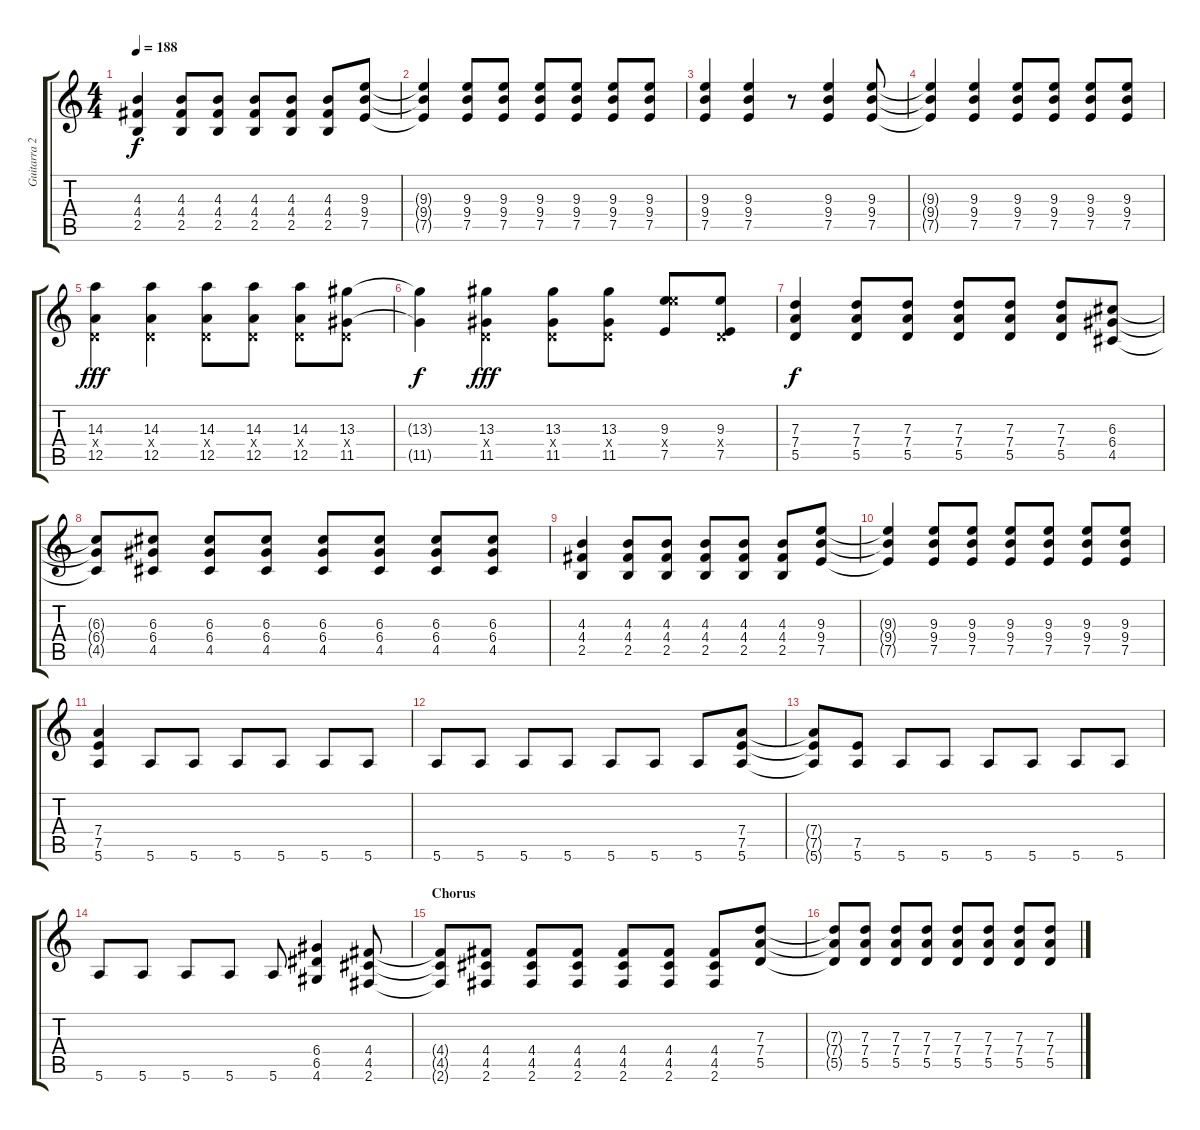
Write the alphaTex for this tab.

\track ("Guitarra 2 - Erik" "Guitarra 2") {instrument distortionguitar}
\staff {score tabs}
\tuning (E4 B3 G3 D3 A2 E2) {hide}
\ts (4 4)
\tempo 188
\clef g2
\ks c
(4.3 4.4 2.5).4{dy f} (4.3 4.4 2.5).8 (4.3 4.4 2.5).8 (4.3 4.4 2.5).8 (4.3 4.4 2.5).8 (4.3 4.4 2.5).8 (9.3 9.4 7.5).8 |
(9.3{t} 9.4{t} 7.5{t}).4 (9.3 9.4 7.5).8 (9.3 9.4 7.5).8 (9.3 9.4 7.5).8 (9.3 9.4 7.5).8 (9.3 9.4 7.5).8 (9.3 9.4 7.5).8 |
(9.3 9.4 7.5).4 (9.3 9.4 7.5).4 r.8 (9.3 9.4 7.5).4 (9.3 9.4 7.5).8 |
(9.3{t} 9.4{t} 7.5{t}).4 (9.3 9.4 7.5).4 (9.3 9.4 7.5).8 (9.3 9.4 7.5).8 (9.3 9.4 7.5).8 (9.3 9.4 7.5).8 |
(14.3 0.4{x} 12.5).4{dy fff} (14.3 0.4{x} 12.5).4 (14.3 0.4{x} 12.5).8 (14.3 0.4{x} 12.5).8 (14.3 0.4{x} 12.5).8 (13.3 0.4{x} 11.5).8 |
(13.3{t} 11.5{t}).4{dy f} (13.3 0.4{x} 11.5).4{dy fff} (13.3 0.4{x} 11.5).8 (13.3 0.4{x} 11.5).8 (9.3 14.4{x} 7.5).8 (9.3 0.4{x} 7.5).8 |
(7.3 7.4 5.5).4{dy f} (7.3 7.4 5.5).8 (7.3 7.4 5.5).8 (7.3 7.4 5.5).8 (7.3 7.4 5.5).8 (7.3 7.4 5.5).8 (6.3 6.4 4.5).8 |
(6.3{t} 6.4{t} 4.5{t}).8 (6.3 6.4 4.5).8 (6.3 6.4 4.5).8 (6.3 6.4 4.5).8 (6.3 6.4 4.5).8 (6.3 6.4 4.5).8 (6.3 6.4 4.5).8 (6.3 6.4 4.5).8 |
(4.3 4.4 2.5).4 (4.3 4.4 2.5).8 (4.3 4.4 2.5).8 (4.3 4.4 2.5).8 (4.3 4.4 2.5).8 (4.3 4.4 2.5).8 (9.3 9.4 7.5).8 |
(9.3{t} 9.4{t} 7.5{t}).4 (9.3 9.4 7.5).8 (9.3 9.4 7.5).8 (9.3 9.4 7.5).8 (9.3 9.4 7.5).8 (9.3 9.4 7.5).8 (9.3 9.4 7.5).8 |
(7.4 7.5 5.6).4 5.6.8 5.6.8 5.6.8 5.6.8 5.6.8 5.6.8 |
5.6.8 5.6.8 5.6.8 5.6.8 5.6.8 5.6.8 5.6.8 (7.4 7.5 5.6).8 |
(7.4{t} 7.5{t} 5.6{t}).8 (7.5 5.6).8 5.6.8 5.6.8 5.6.8 5.6.8 5.6.8 5.6.8 |
5.6.8 5.6.8 5.6.8 5.6.8 5.6.8 (6.4 6.5 4.6).4 (4.4 4.5 2.6).8 |
\section ("" "Chorus")
(4.4{t} 4.5{t} 2.6{t}).8 (4.4 4.5 2.6).8 (4.4 4.5 2.6).8 (4.4 4.5 2.6).8 (4.4 4.5 2.6).8 (4.4 4.5 2.6).8 (4.4 4.5 2.6).8 (7.3 7.4 5.5).8 |
(7.3{t} 7.4{t} 5.5{t}).8 (7.3 7.4 5.5).8 (7.3 7.4 5.5).8 (7.3 7.4 5.5).8 (7.3 7.4 5.5).8 (7.3 7.4 5.5).8 (7.3 7.4 5.5).8 (7.3 7.4 5.5).8
